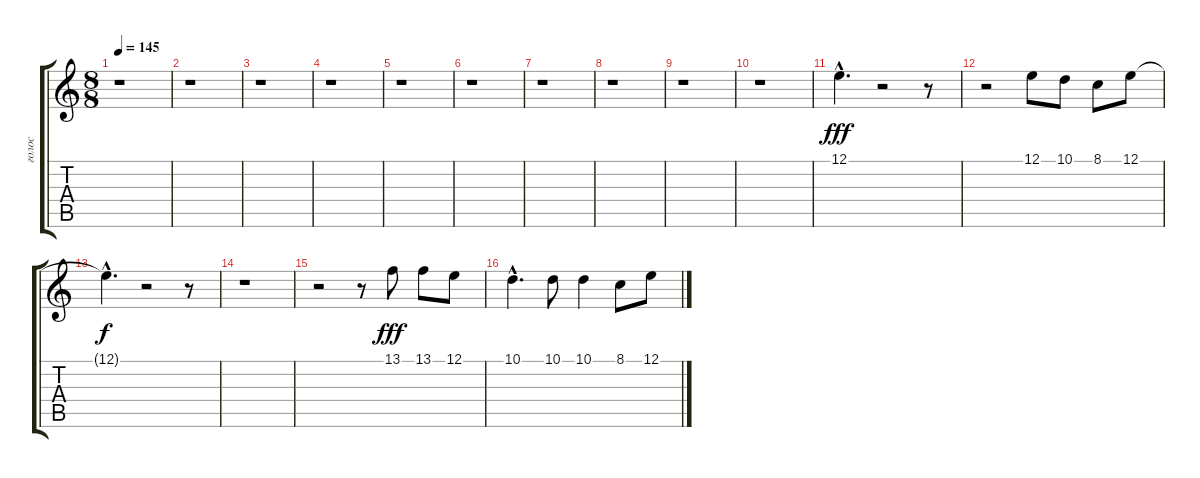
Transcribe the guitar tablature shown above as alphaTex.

\track ("голос" "голос") {instrument flute}
\staff {score tabs}
\tuning (E4 B3 G3 D3 A2 E2) {hide}
\ts (8 8)
\tempo 145
\clef g2
\ks c
r.1{dy f} |
r.1 |
r.1 |
r.1 |
r.1 |
r.1 |
r.1 |
r.1 |
r.1 |
r.1 |
12.1{hac}.4{d dy fff} r.2 r.8 |
r.2 12.1.8 10.1.8 8.1.8 12.1.8 |
12.1{hac t}.4{d dy f} r.2 r.8 |
r.1 |
r.2 r.8 13.1.8{dy fff} 13.1.8 12.1.8 |
10.1{hac}.4{d} 10.1.8 10.1.4 8.1.8 12.1.8
